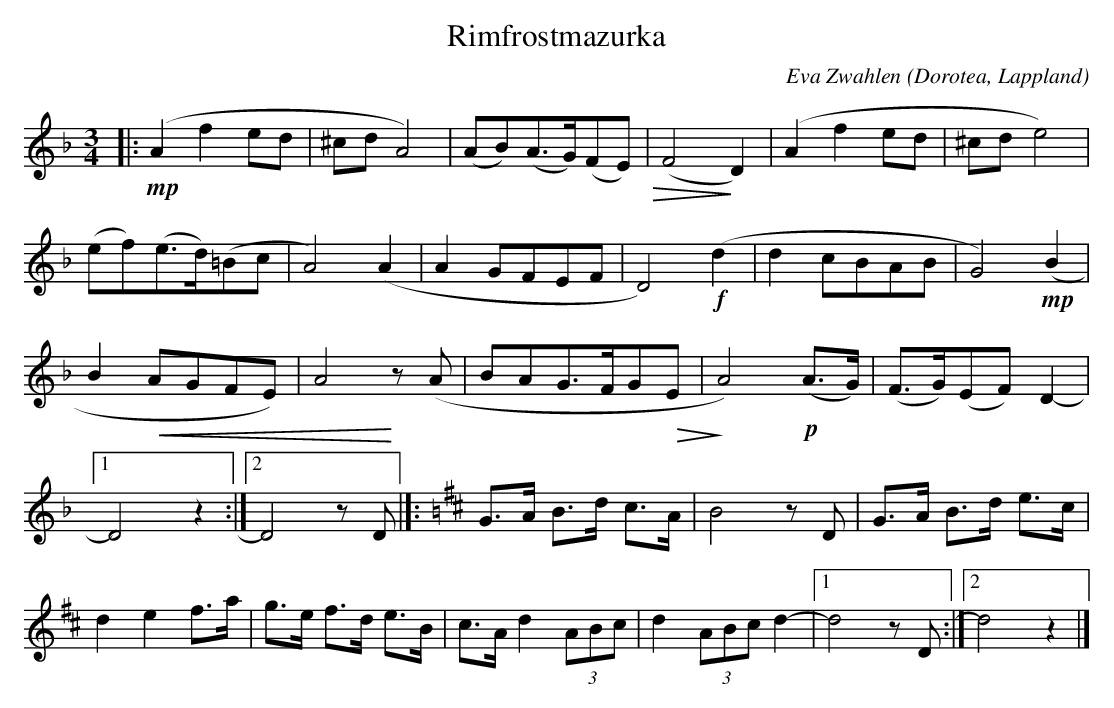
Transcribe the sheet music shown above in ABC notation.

X:1
T:Rimfrostmazurka
C:Eva Zwahlen
O:Dorotea, Lappland
M:3/4
L:1/16
K:Dm
|:!mp!(A4 f4 e2d2|^c2d2 A8)|(A2B2)(A3G)(F2E2)!>(!| (F8 !>)!D4)|(A4 f4 e2d2|^c2d2 e8)|(e2f2)(e3d)(=B2c2| A8) (A4|A4 G2F2E2F2| D8) !f!(d4 |d4 c2B2A2B2|G8) !mp!(B4|B4!<(!A2G2F2E2)|A8!<)! z2 (A2 |B2A2G3FG2!>(!E2|!>)! A8) !p!(A3G)|(F3G)(E2F2) D4-|1 D8 z4 :|2 D8 z2 D2|]:[K:D] G3A B3d c3A |B8 z2 D2 |G3A B3d e3c |d4 e4 f3a |g3e f3d  e3B |c3A d4 (3A2B2c2 |d4 (3A2B2c2 d4-|1 d8 z2 D2 :|2 d8 z4|]
